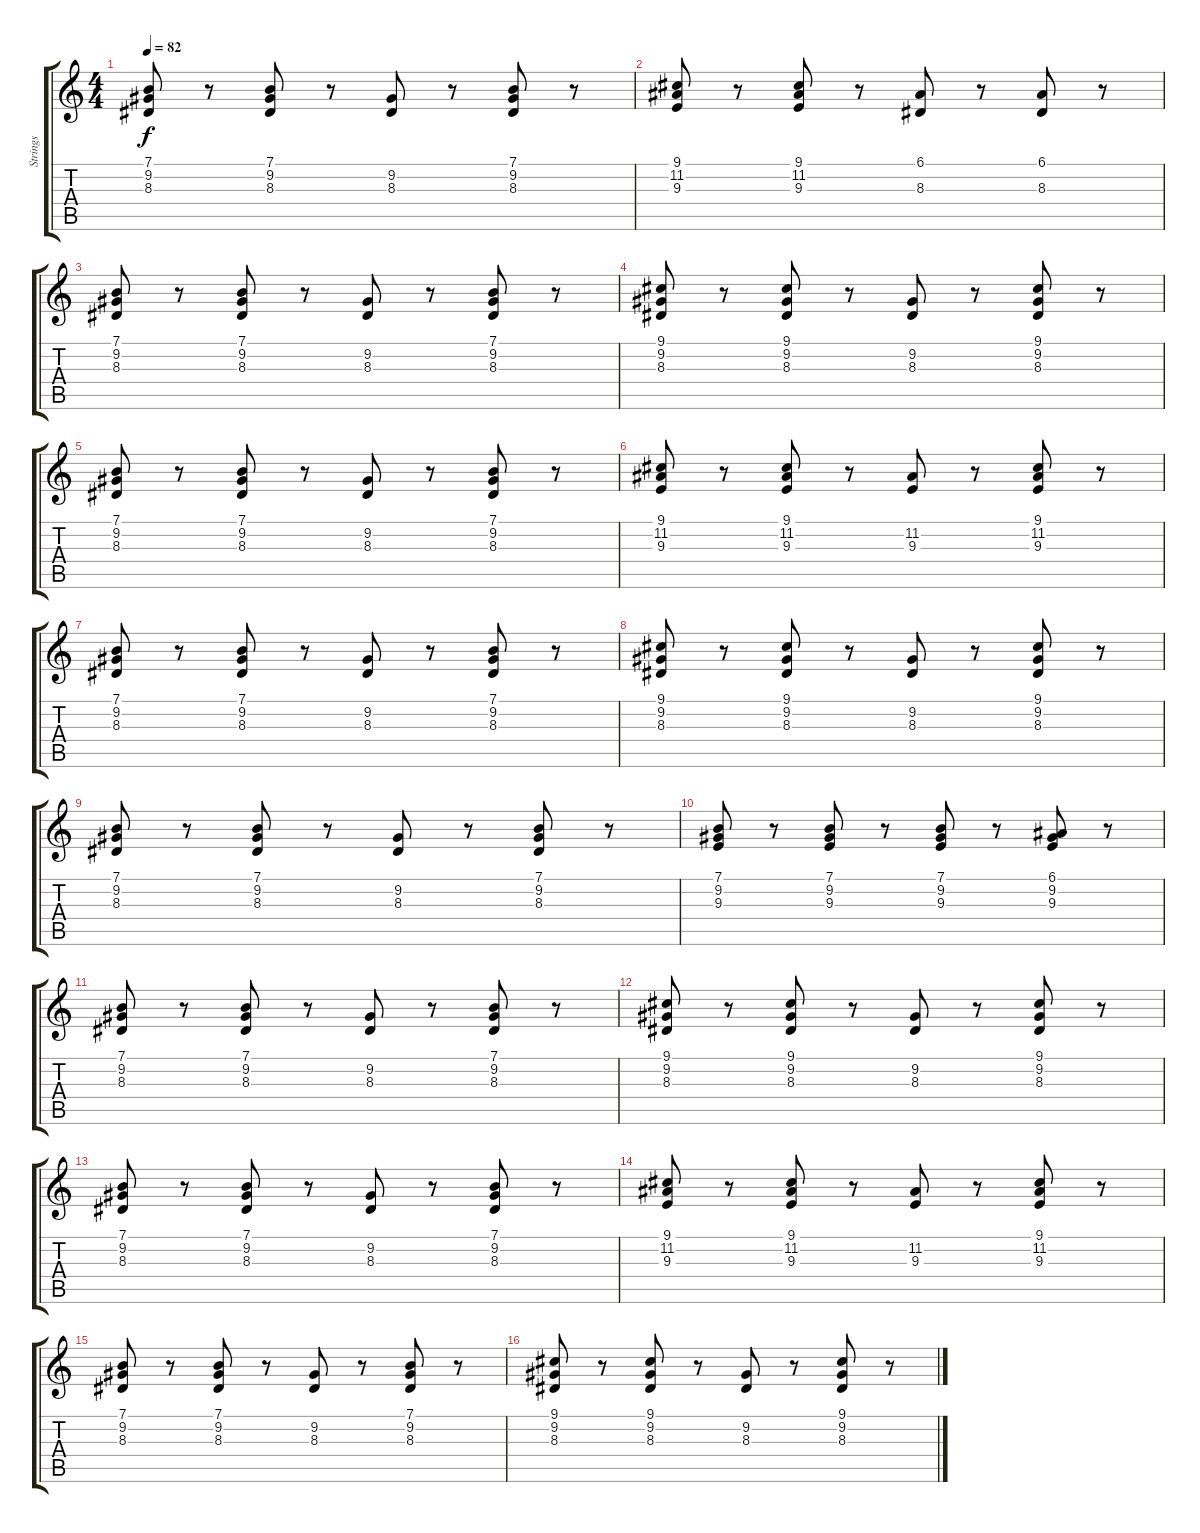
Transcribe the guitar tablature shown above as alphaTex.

\track ("Strings" "Strings") {instrument synthstrings1}
\staff {score tabs}
\tuning (E4 B3 G3 D3 A2 E2) {hide}
\ts (4 4)
\tempo 82
\clef g2
\ks c
(7.1 9.2 8.3).8{dy f} r.8 (7.1 9.2 8.3).8 r.8 (9.2 8.3).8 r.8 (7.1 9.2 8.3).8 r.8 |
(9.1 11.2 9.3).8 r.8 (9.1 11.2 9.3).8 r.8 (6.1 8.3).8 r.8 (6.1 8.3).8 r.8 |
(7.1 9.2 8.3).8{volume 5} r.8 (7.1 9.2 8.3).8 r.8 (9.2 8.3).8 r.8 (7.1 9.2 8.3).8 r.8 |
(9.1 9.2 8.3).8 r.8 (9.1 9.2 8.3).8 r.8 (9.2 8.3).8 r.8 (9.1 9.2 8.3).8 r.8 |
(7.1 9.2 8.3).8 r.8 (7.1 9.2 8.3).8 r.8 (9.2 8.3).8 r.8 (7.1 9.2 8.3).8 r.8 |
(9.1 11.2 9.3).8 r.8 (9.1 11.2 9.3).8 r.8 (11.2 9.3).8 r.8 (9.1 11.2 9.3).8 r.8 |
(7.1 9.2 8.3).8 r.8 (7.1 9.2 8.3).8 r.8 (9.2 8.3).8 r.8 (7.1 9.2 8.3).8 r.8 |
(9.1 9.2 8.3).8 r.8 (9.1 9.2 8.3).8 r.8 (9.2 8.3).8 r.8 (9.1 9.2 8.3).8 r.8 |
(7.1 9.2 8.3).8 r.8 (7.1 9.2 8.3).8 r.8 (9.2 8.3).8 r.8 (7.1 9.2 8.3).8 r.8 |
(7.1 9.2 9.3).8 r.8 (7.1 9.2 9.3).8 r.8 (7.1 9.2 9.3).8 r.8 (6.1 9.2 9.3).8 r.8 |
(7.1 9.2 8.3).8{volume 5} r.8 (7.1 9.2 8.3).8 r.8 (9.2 8.3).8 r.8 (7.1 9.2 8.3).8 r.8 |
(9.1 9.2 8.3).8 r.8 (9.1 9.2 8.3).8 r.8 (9.2 8.3).8 r.8 (9.1 9.2 8.3).8 r.8 |
(7.1 9.2 8.3).8 r.8 (7.1 9.2 8.3).8 r.8 (9.2 8.3).8 r.8 (7.1 9.2 8.3).8 r.8 |
(9.1 11.2 9.3).8 r.8 (9.1 11.2 9.3).8 r.8 (11.2 9.3).8 r.8 (9.1 11.2 9.3).8 r.8 |
(7.1 9.2 8.3).8 r.8 (7.1 9.2 8.3).8 r.8 (9.2 8.3).8 r.8 (7.1 9.2 8.3).8 r.8 |
(9.1 9.2 8.3).8 r.8 (9.1 9.2 8.3).8 r.8 (9.2 8.3).8 r.8 (9.1 9.2 8.3).8 r.8
